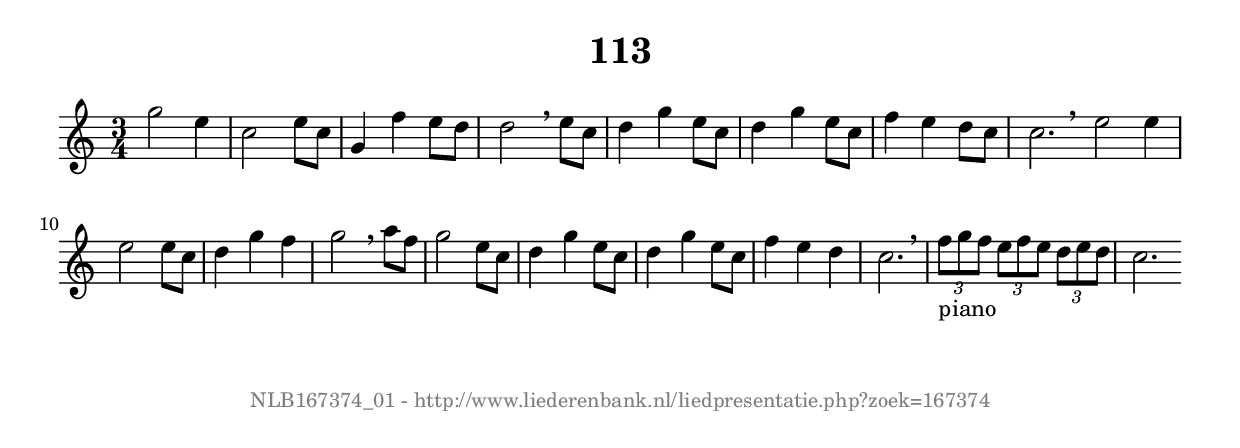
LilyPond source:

%
% produced by wce2krn 1.64 (7 June 2014)
%
\version"2.16"
#(append! paper-alist '(("long" . (cons (* 210 mm) (* 2000 mm)))))
#(set-default-paper-size "long")
sb = {\breathe}
mBreak = {\breathe }
bBreak = {\breathe }
x = {\once\override NoteHead #'style = #'cross }
gl=\glissando
itime={\override Staff.TimeSignature #'stencil = ##f }
ficta = {\once\set suggestAccidentals = ##t}
fine = {\once\override Score.RehearsalMark #'self-alignment-X = #1 \mark \markup {\italic{Fine}}}
dc = {\once\override Score.RehearsalMark #'self-alignment-X = #1 \mark \markup {\italic{D.C.}}}
dcf = {\once\override Score.RehearsalMark #'self-alignment-X = #1 \mark \markup {\italic{D.C. al Fine}}}
dcc = {\once\override Score.RehearsalMark #'self-alignment-X = #1 \mark \markup {\italic{D.C. al Coda}}}
ds = {\once\override Score.RehearsalMark #'self-alignment-X = #1 \mark \markup {\italic{D.S.}}}
dsf = {\once\override Score.RehearsalMark #'self-alignment-X = #1 \mark \markup {\italic{D.S. al Fine}}}
dsc = {\once\override Score.RehearsalMark #'self-alignment-X = #1 \mark \markup {\italic{D.S. al Coda}}}
pv = {\set Score.repeatCommands = #'((volta "1"))}
sv = {\set Score.repeatCommands = #'((volta "2"))}
tv = {\set Score.repeatCommands = #'((volta "3"))}
qv = {\set Score.repeatCommands = #'((volta "4"))}
xv = {\set Score.repeatCommands = #'((volta #f))}
\header{ tagline = ""
title = "113"
}
\score {{
\key c \major
\relative g'
{
\set melismaBusyProperties = #'()
\time 3/4
\tempo 4=120
\override Score.MetronomeMark #'transparent = ##t
\override Score.RehearsalMark #'break-visibility = #(vector #t #t #f)
g'2 e4 c2 e8 c g4 f' e8 d d2 \sb e8 c d4 g e8 c d4 g e8 c f4 e d8 c c2. \bar ":|:" \bBreak
e2 e4 e2 e8 c d4 g f g2 \sb a8 f g2 e8 c d4 g e8 c d4 g e8 c f4 e d c2. \sb \times 2/3 { f8[_"piano" g f] } \times 2/3 { e[ f e] } \times 2/3 { d[ e d] } c2. \bar ":|"
 }}
 \midi { }
 \layout {
            indent = 0.0\cm
}
}
\markup { \vspace #0 } \markup { \with-color #grey \fill-line { \center-column { \smaller "NLB167374_01 - http://www.liederenbank.nl/liedpresentatie.php?zoek=167374" } } }
